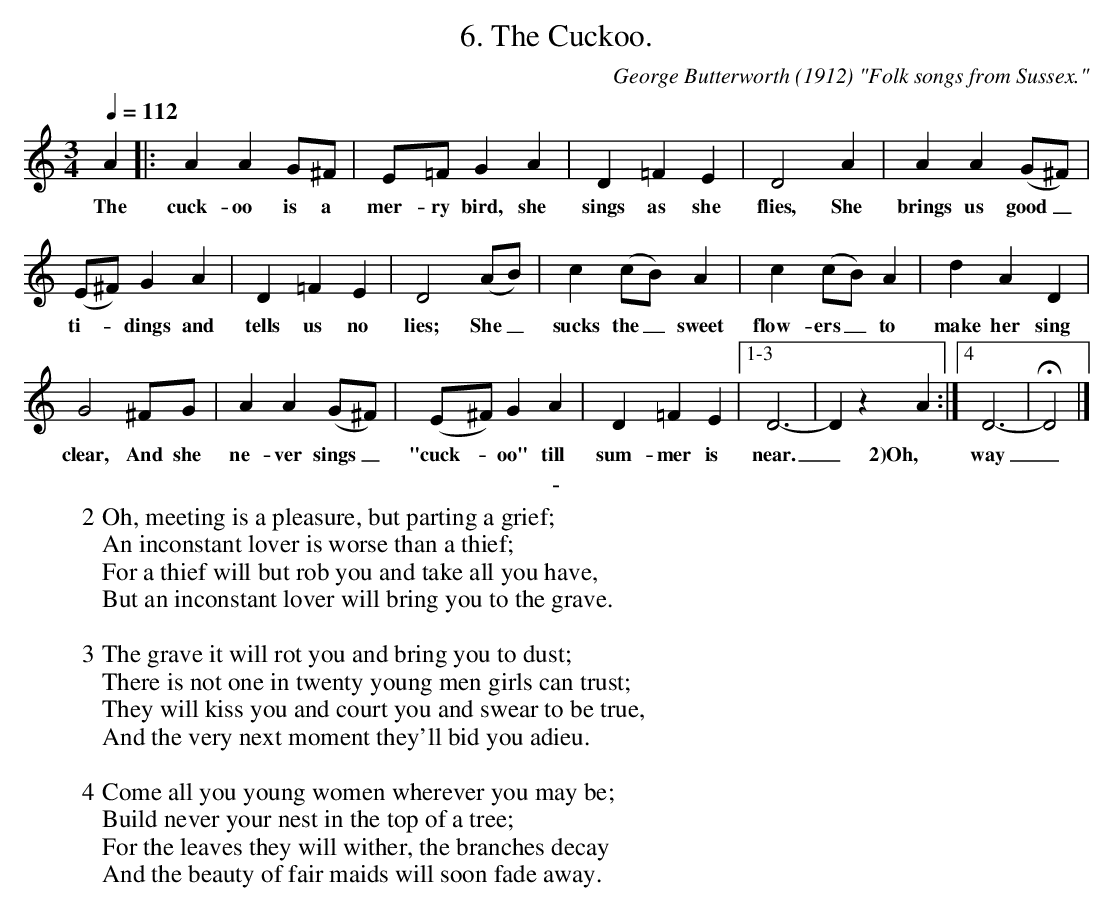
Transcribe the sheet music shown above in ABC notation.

X:1
T:6. The Cuckoo.
C:George Butterworth (1912) "Folk songs from Sussex."
L:1/4
Q:1/4=112
M:3/4
K:Ddor
A |: A A G/^F/ | E/!courtesy!=F/ G A | D !courtesy!=F E | D2 A | A A (G/^F/) |$
w: The | cuck-oo is a | mer-ry bird, she | sings as she | flies, She | brings us good_ |
(E/^F/) G A | D !courtesy!=F E | D2 (A/B/) | c (c/B/) A | c (c/B/) A | d A D |$
w: ti-*dings and | tells us no | lies; She_ | sucks the_ sweet | flow- ers_ to  | make her sing |
G2 ^F/G/ | A A (G/^F/) | (E/^F/) G A | D !courtesy!=F E |1-3 D3- | D z A :|4 D3- | !fermata!D2 |]
w: clear, And she | ne-ver sings_ |"cuck-*oo" till | sum-mer is | near._ 2)Oh, | way_ |
T: -
W: 2 Oh, meeting is a pleasure, but parting a grief;
W: An inconstant lover is worse than a thief;
W: For a thief will but rob you and take all you have,
W: But an inconstant lover will bring you to the grave.
W:
W: 3 The grave it will rot you and bring you to dust;
W: There is not one in twenty young men girls can trust;
W: They will kiss you and court you and swear to be true,
W: And the very next moment they'll bid you adieu.
W:
W: 4 Come all you young women wherever you may be;
W: Build never your nest in the top of a tree;
W: For the leaves they will wither, the branches decay
W: And the beauty of fair maids will soon fade away.
